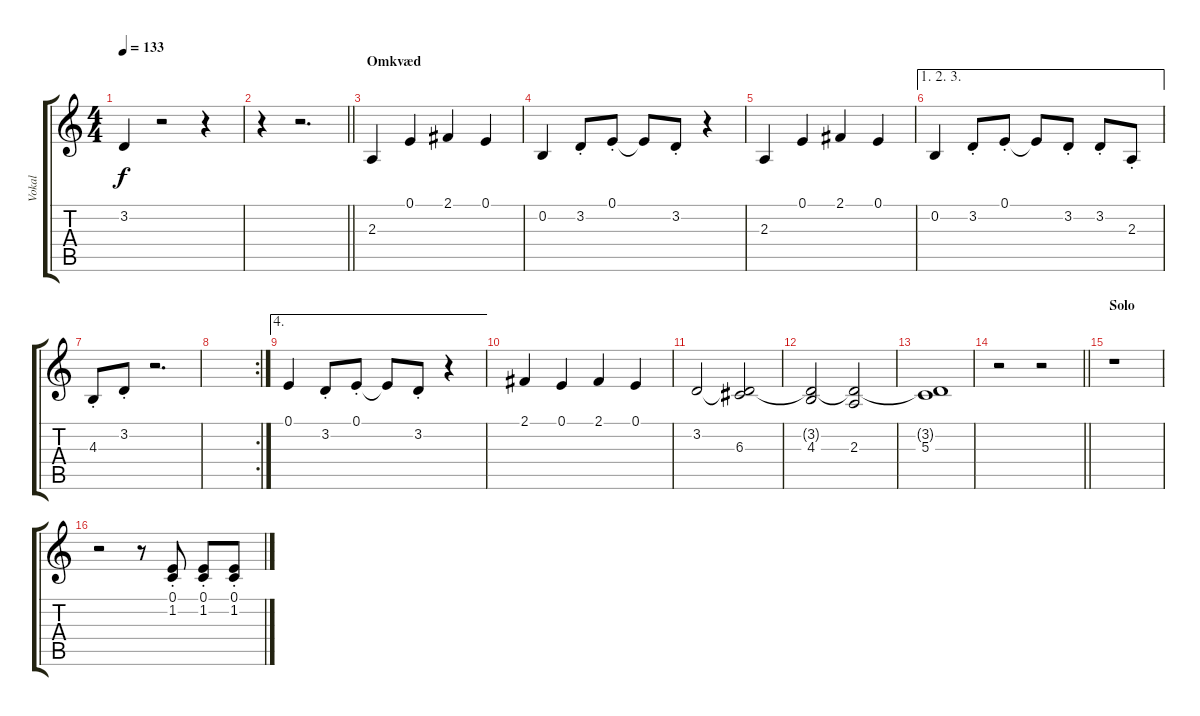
\track ("Vokal" "Vokal") {instrument choiraahs}
\staff {score tabs}
\tuning (E4 B3 G3 D3 A2 E2) {hide}
\ts (4 4)
\tempo 133
\clef g2
\ks c
3.2{t}.4{dy f} r.2 r.4 |
\barLineRight lightlight
r.4 r.2{d} |
\section ("" "Omkvæd")
2.3.4 0.1.4 2.1.4 0.1.4 |
0.2.4 3.2{st}.8 0.1{st}.8 0.1{t}.8 3.2{st}.8 r.4 |
2.3.4 0.1.4 2.1.4 0.1.4 |
\ae (1 2 3)
0.2.4 3.2{st}.8 0.1{st}.8 0.1{t}.8 3.2{st}.8 3.2{st}.8 2.3{st}.8 |
4.3{st}.8 3.2{st}.8 r.2{d} |
\rc 2
|
\ae 4
0.1.4 3.2{st}.8 0.1{st}.8 0.1{t}.8 3.2{st}.8 r.4 |
2.1.4 0.1.4 2.1.4 0.1.4 |
3.2.2 (3.2{t} 6.3).2 |
(3.2{t} 4.3).2 (3.2{t} 2.3).2 |
(3.2{t} 5.3).1 |
\barLineRight lightlight
r.2 r.2 |
\section ("" "Solo")
r.1 |
r.2 r.8 (0.1{st} 1.2{st}).8 (0.1{st} 1.2{st}).8 (0.1{st} 1.2{st}).8
